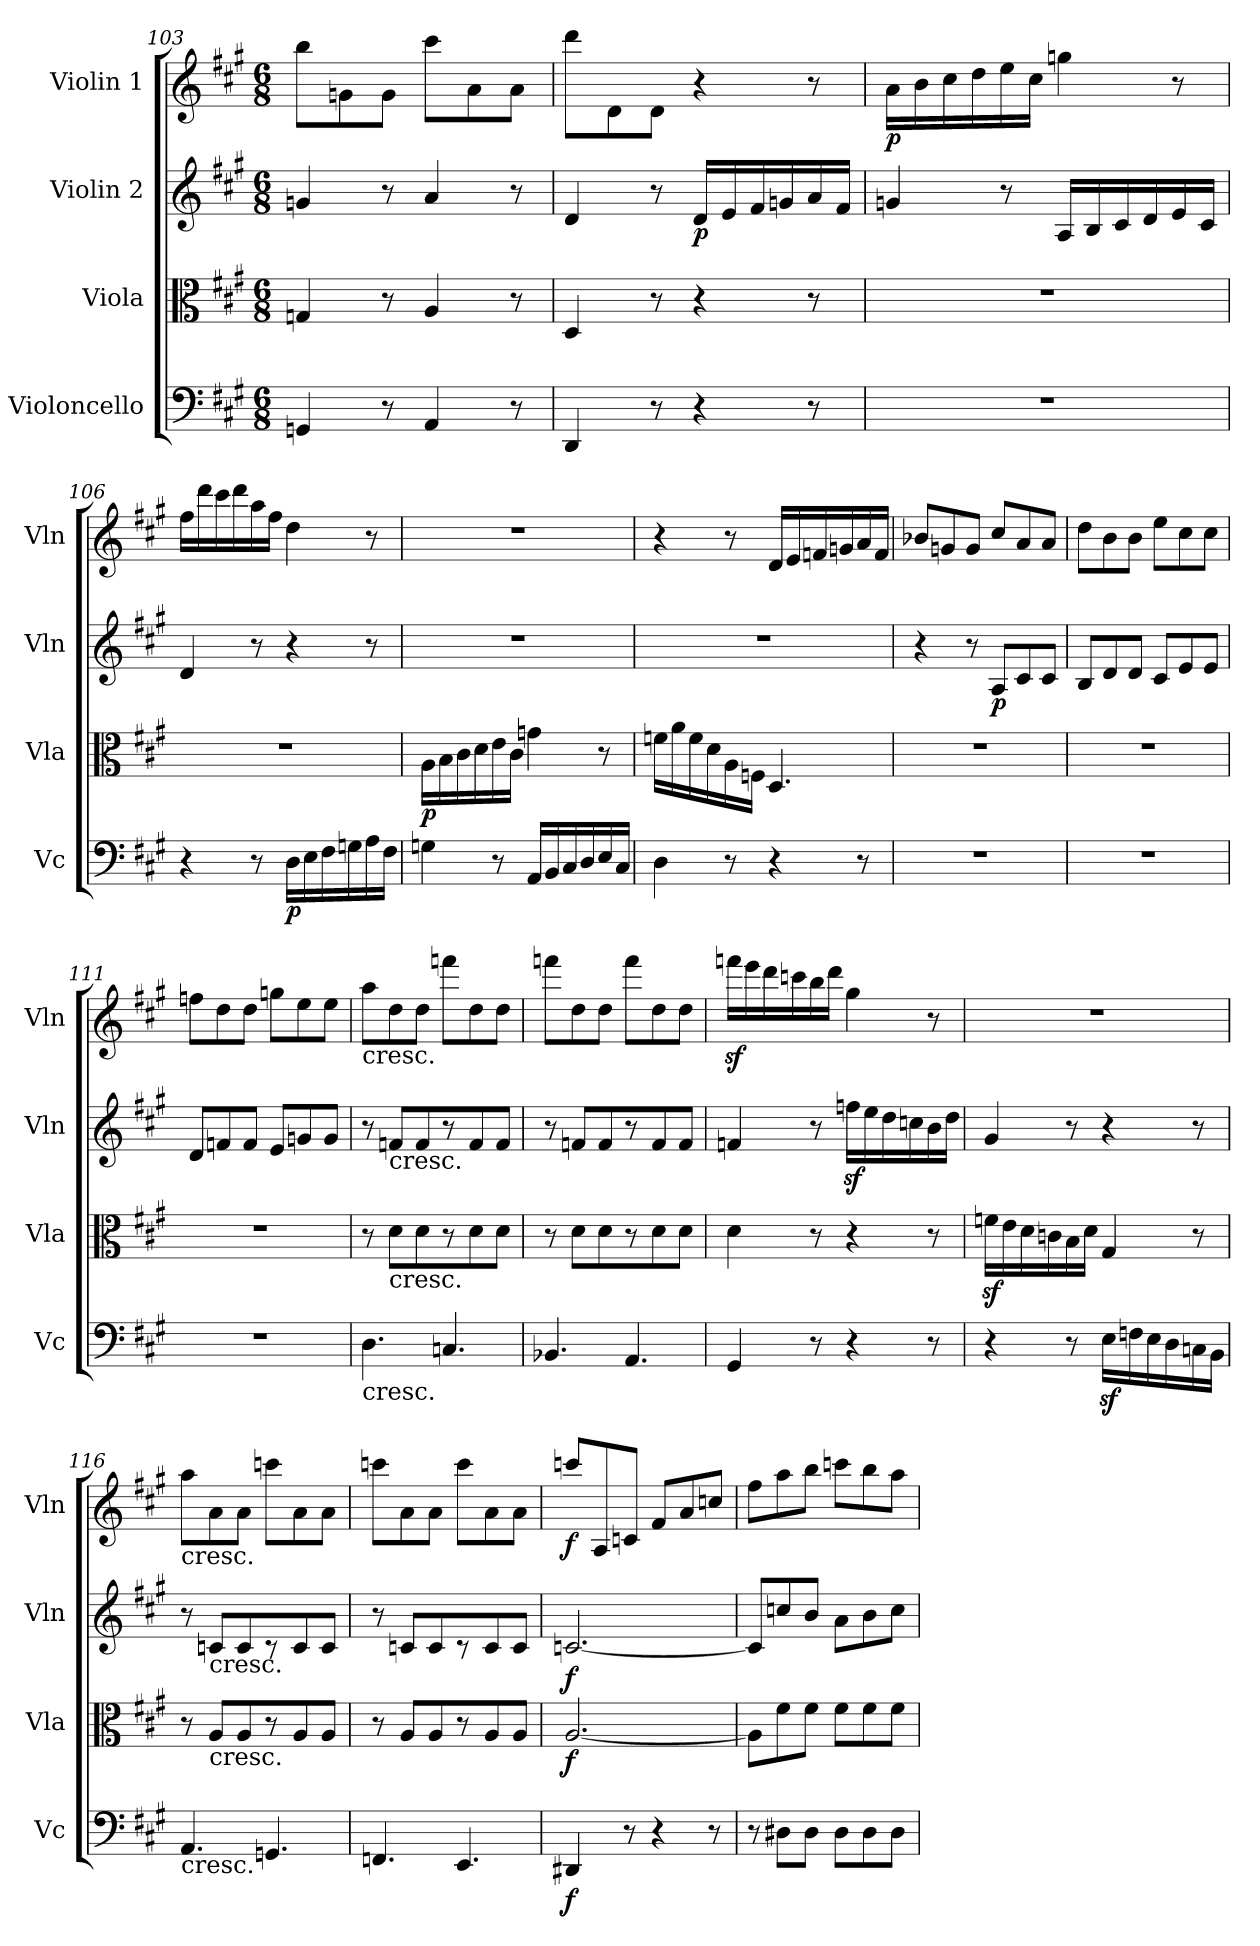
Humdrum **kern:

**kern	**dynam	**kern	**dynam	**kern	**dynam	**kern	**dynam
*part4	*part4	*part3	*part3	*part2	*part2	*part1	*part1
*staff4	*staff4	*staff3	*staff3	*staff2	*staff2	*staff1	*staff1
*I"Violoncello	*	*I"Viola	*	*I"Violin 2	*	*I"Violin 1	*
*I'Vc	*	*I'Vla	*	*I'Vln	*	*I'Vln	*
*clefF4	*	*clefC3	*	*clefG2	*	*clefG2	*
*k[f#c#g#]	*	*k[f#c#g#]	*	*k[f#c#g#]	*	*k[f#c#g#]	*
*A:	*	*A:	*	*A:	*	*A:	*
*M6/8	*	*M6/8	*	*M6/8	*	*M6/8	*
=103	=103	=103	=103	=103	=103	=103	=103
4GGn/	.	4Gn/	.	4gn/	.	8bb\L	.
.	.	.	.	.	.	8gn\	.
8r	.	8r	.	8r	.	8g\J	.
4AA/	.	4A/	.	4a/	.	8ccc#\L	.
.	.	.	.	.	.	8a\	.
8r	.	8r	.	8r	.	8a\J	.
=104	=104	=104	=104	=104	=104	=104	=104
4DD/	.	4D/	.	4d/	.	8ddd\L	.
.	.	.	.	.	.	8d\	.
8r	.	8r	.	8r	.	8d\J	.
!	!	!	!	!	!LO:DY:b	!	!
4r	.	4r	.	16d/LL	p	4r	.
.	.	.	.	16e/	.	.	.
.	.	.	.	16f#/	.	.	.
.	.	.	.	16gn/	.	.	.
8r	.	8r	.	16a/	.	8r	.
.	.	.	.	16f#/JJ	.	.	.
=105	=105	=105	=105	=105	=105	=105	=105
!	!	!	!	!	!	!	!LO:DY:b
2.r	.	2.r	.	4gn/	.	16a\LL	p
.	.	.	.	.	.	16b\	.
.	.	.	.	.	.	16cc#\	.
.	.	.	.	.	.	16dd\	.
.	.	.	.	8r	.	16ee\	.
.	.	.	.	.	.	16cc#\JJ	.
.	.	.	.	16A/LL	.	4ggn\	.
.	.	.	.	16B/	.	.	.
.	.	.	.	16c#/	.	.	.
.	.	.	.	16d/	.	.	.
.	.	.	.	16e/	.	8r	.
.	.	.	.	16c#/JJ	.	.	.
=106	=106	=106	=106	=106	=106	=106	=106
4r	.	2.r	.	4d/	.	16ff#\LL	.
.	.	.	.	.	.	16ddd\	.
.	.	.	.	.	.	16ccc#\	.
.	.	.	.	.	.	16ddd\	.
8r	.	.	.	8r	.	16aa\	.
.	.	.	.	.	.	16ff#\JJ	.
!	!LO:DY:b	!	!	!	!	!	!
16D\LL	p	.	.	4r	.	4dd\	.
16E\	.	.	.	.	.	.	.
16F#\	.	.	.	.	.	.	.
16Gn\	.	.	.	.	.	.	.
16A\	.	.	.	8r	.	8r	.
16F#\JJ	.	.	.	.	.	.	.
=107	=107	=107	=107	=107	=107	=107	=107
!	!	!	!LO:DY:b	!	!	!	!
4Gn\	.	16A\LL	p	2.r	.	2.r	.
.	.	16B\	.	.	.	.	.
.	.	16c#\	.	.	.	.	.
.	.	16d\	.	.	.	.	.
8r	.	16e\	.	.	.	.	.
.	.	16c#\JJ	.	.	.	.	.
16AA/LL	.	4gn\	.	.	.	.	.
16BB/	.	.	.	.	.	.	.
16C#/	.	.	.	.	.	.	.
16D/	.	.	.	.	.	.	.
16E/	.	8r	.	.	.	.	.
16C#/JJ	.	.	.	.	.	.	.
=108	=108	=108	=108	=108	=108	=108	=108
4D\	.	16fn\LL	.	2.r	.	4r	.
.	.	16a\	.	.	.	.	.
.	.	16f\	.	.	.	.	.
.	.	16d\	.	.	.	.	.
8r	.	16A\	.	.	.	8r	.
.	.	16Fn\JJ	.	.	.	.	.
4r	.	4.D/	.	.	.	16d/LL	.
.	.	.	.	.	.	16e/	.
.	.	.	.	.	.	16fn/	.
.	.	.	.	.	.	16gn/	.
8r	.	.	.	.	.	16a/	.
.	.	.	.	.	.	16f/JJ	.
=109	=109	=109	=109	=109	=109	=109	=109
2.r	.	2.r	.	4r	.	8b-X/L	.
.	.	.	.	.	.	8gn/	.
.	.	.	.	8r	.	8g/J	.
!	!	!	!	!	!LO:DY:b	!	!
.	.	.	.	8A/L	p	8cc#/L	.
.	.	.	.	8c#/	.	8a/	.
.	.	.	.	8c#/J	.	8a/J	.
=110	=110	=110	=110	=110	=110	=110	=110
2.r	.	2.r	.	8B/L	.	8dd\L	.
.	.	.	.	8d/	.	8b\	.
.	.	.	.	8d/J	.	8b\J	.
.	.	.	.	8c#/L	.	8ee\L	.
.	.	.	.	8e/	.	8cc#\	.
.	.	.	.	8e/J	.	8cc#\J	.
=111	=111	=111	=111	=111	=111	=111	=111
2.r	.	2.r	.	8d/L	.	8ffn\L	.
.	.	.	.	8fn/	.	8dd\	.
.	.	.	.	8f/J	.	8dd\J	.
.	.	.	.	8e/L	.	8ggn\L	.
.	.	.	.	8gn/	.	8ee\	.
.	.	.	.	8g/J	.	8ee\J	.
=112	=112	=112	=112	=112	=112	=112	=112
!	!	!	!	!	!	!LO:TX:b:t=cresc.	!
!LO:TX:b:t=cresc.	!	!	!	!	!	!	!
4.D\	.	8r	.	8r	.	8aa\L	.
!	!	!	!	!LO:TX:b:t=cresc.	!	!	!
!	!	!LO:TX:b:t=cresc.	!	!	!	!	!
.	.	8d\L	.	8fn/L	.	8dd\	.
.	.	8d\	.	8f/	.	8dd\J	.
4.Cn/	.	8r	.	8r	.	8fffn\L	.
.	.	8d\	.	8f/	.	8dd\	.
.	.	8d\J	.	8f/J	.	8dd\J	.
=113	=113	=113	=113	=113	=113	=113	=113
4.BB-X/	.	8r	.	8r	.	8fffn\L	.
.	.	8d\L	.	8fn/L	.	8dd\	.
.	.	8d\	.	8f/	.	8dd\J	.
4.AA/	.	8r	.	8r	.	8fff\L	.
.	.	8d\	.	8f/	.	8dd\	.
.	.	8d\J	.	8f/J	.	8dd\J	.
=114	=114	=114	=114	=114	=114	=114	=114
4GG#/	.	4d\	.	4fn/	.	16fffnz<\LL	.
.	.	.	.	.	.	16eee\	.
.	.	.	.	.	.	16ddd\	.
.	.	.	.	.	.	16cccn\	.
8r	.	8r	.	8r	.	16bb\	.
.	.	.	.	.	.	16ddd\JJ	.
4r	.	4r	.	16ffnz<\LL	.	4gg#\	.
.	.	.	.	16ee\	.	.	.
.	.	.	.	16dd\	.	.	.
.	.	.	.	16ccn\	.	.	.
8r	.	8r	.	16b\	.	8r	.
.	.	.	.	16dd\JJ	.	.	.
=115	=115	=115	=115	=115	=115	=115	=115
4r	.	16fnz<\LL	.	4g#/	.	2.r	.
.	.	16e\	.	.	.	.	.
.	.	16d\	.	.	.	.	.
.	.	16cn\	.	.	.	.	.
8r	.	16B\	.	8r	.	.	.
.	.	16d\JJ	.	.	.	.	.
16Ez<\LL	.	4G#/	.	4r	.	.	.
16Fn\	.	.	.	.	.	.	.
16E\	.	.	.	.	.	.	.
16D\	.	.	.	.	.	.	.
16Cn\	.	8r	.	8r	.	.	.
16BB\JJ	.	.	.	.	.	.	.
=116	=116	=116	=116	=116	=116	=116	=116
!	!	!	!	!	!	!LO:TX:b:t=cresc.	!
!LO:TX:b:t=cresc.	!	!	!	!	!	!	!
4.AA/	.	8r	.	8r	.	8aa\L	.
!	!	!	!	!LO:TX:b:t=cresc.	!	!	!
!	!	!LO:TX:b:t=cresc.	!	!	!	!	!
.	.	8A/L	.	8cn/L	.	8a\	.
.	.	8A/	.	8c/	.	8a\J	.
4.GGn/	.	8r	.	8r	.	8cccn\L	.
.	.	8A/	.	8c/	.	8a\	.
.	.	8A/J	.	8c/J	.	8a\J	.
=117	=117	=117	=117	=117	=117	=117	=117
4.FFn/	.	8r	.	8r	.	8cccn\L	.
.	.	8A/L	.	8cn/L	.	8a\	.
.	.	8A/	.	8c/	.	8a\J	.
4.EE/	.	8r	.	8r	.	8ccc\L	.
.	.	8A/	.	8c/	.	8a\	.
.	.	8A/J	.	8c/J	.	8a\J	.
=118	=118	=118	=118	=118	=118	=118	=118
!	!LO:DY:b	!	!LO:DY:b	!	!LO:DY:b	!	!LO:DY:b
4DD#X/	f	[2.A/	f	[2.cn/	f	8cccn/L	f
.	.	.	.	.	.	8A/	.
8r	.	.	.	.	.	8cn/J	.
4r	.	.	.	.	.	8f#/L	.
.	.	.	.	.	.	8a/	.
8r	.	.	.	.	.	8ccn/J	.
=119	=119	=119	=119	=119	=119	=119	=119
8r	.	8A\L]	.	8c/L]	.	8ff#\L	.
8D#X\L	.	8f#\	.	8ccn/	.	8aa\	.
8D#\J	.	8f#\J	.	8b/J	.	8bb\J	.
8D#\L	.	8f#\L	.	8a\L	.	8cccn\L	.
8D#\	.	8f#\	.	8b\	.	8bb\	.
8D#\J	.	8f#\J	.	8cc\J	.	8aa\J	.
=	=	=	=	=	=	=	=
*-	*-	*-	*-	*-	*-	*-	*-
